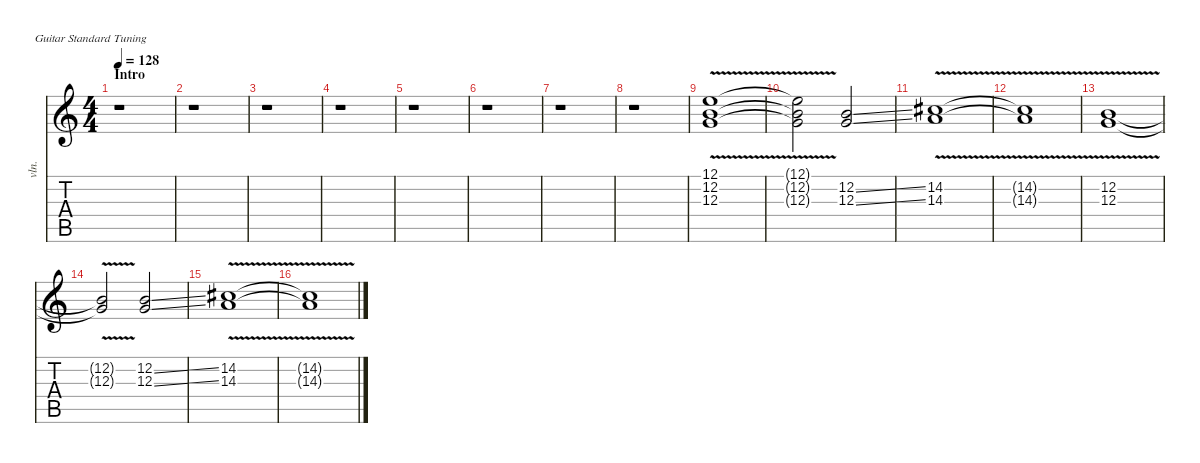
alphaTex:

\defaultSystemsLayout 4
\hideDynamics
\bracketExtendMode nobrackets
\otherSystemsTrackNameOrientation horizontal
\track ("Slide Guitar 1" "vln.") {instrument violin}
\staff {score tabs}
\tuning (E4 B3 G3 D3 A2 E2)
\ts (4 4)
\section ("" "Intro")
\tempo 128
\clef g2
\ks c
r.1{dy f instrument violin beam Down} |
r.1{beam Down} |
r.1{beam Down} |
r.1{beam Down} |
r.1{beam Down} |
r.1{beam Down} |
r.1{beam Down} |
r.1{beam Down} |
(12.1{v} 12.2{v} 12.3{v}).1{beam Down} |
(12.1{v t} 12.2{v t} 12.3{v t}).2{beam Down} (12.2{ss} 12.3{ss}).2{beam Up} |
(14.2{v acc #} 14.3{v}).1{beam Down} |
(14.2{v t acc #} 14.3{v t}).1{beam Down} |
(12.2{v} 12.3{v}).1{beam Up} |
(12.2{v t} 12.3{v t}).2{beam Up} (12.2{ss} 12.3{ss}).2{beam Up} |
(14.2{v acc #} 14.3{v}).1{beam Down} |
(14.2{v t acc #} 14.3{v t}).1{beam Down}
